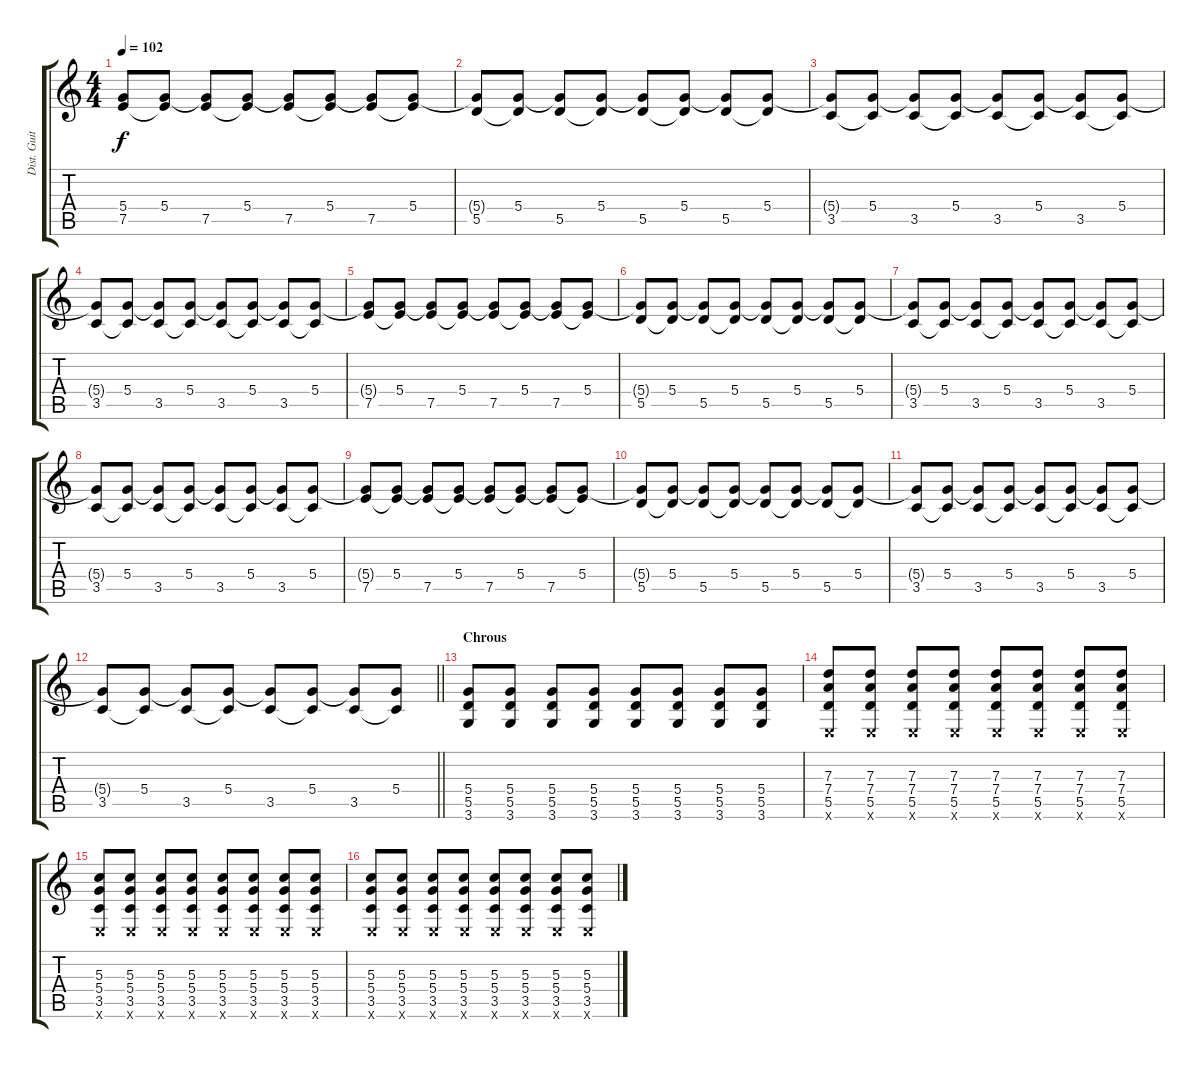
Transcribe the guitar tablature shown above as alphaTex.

\track ("Dist. Guitar" "Dist. Guit") {instrument distortionguitar}
\staff {score tabs}
\tuning (E4 B3 G3 D3 A2 E2) {hide}
\ts (4 4)
\tempo 102
\clef g2
\ks c
(5.4{t} 7.5).8{dy f} (5.4 7.5{t}).8 (5.4{t} 7.5).8 (5.4 7.5{t}).8 (5.4{t} 7.5).8 (5.4 7.5{t}).8 (5.4{t} 7.5).8 (5.4 7.5{t}).8 |
(5.4{t} 5.5).8 (5.4 5.5{t}).8 (5.4{t} 5.5).8 (5.4 5.5{t}).8 (5.4{t} 5.5).8 (5.4 5.5{t}).8 (5.4{t} 5.5).8 (5.4 5.5{t}).8 |
(5.4{t} 3.5).8 (5.4 3.5{t}).8 (5.4{t} 3.5).8 (5.4 3.5{t}).8 (5.4{t} 3.5).8 (5.4 3.5{t}).8 (5.4{t} 3.5).8 (5.4 3.5{t}).8 |
(5.4{t} 3.5).8 (5.4 3.5{t}).8 (5.4{t} 3.5).8 (5.4 3.5{t}).8 (5.4{t} 3.5).8 (5.4 3.5{t}).8 (5.4{t} 3.5).8 (5.4 3.5{t}).8 |
(5.4{t} 7.5).8 (5.4 7.5{t}).8 (5.4{t} 7.5).8 (5.4 7.5{t}).8 (5.4{t} 7.5).8 (5.4 7.5{t}).8 (5.4{t} 7.5).8 (5.4 7.5{t}).8 |
(5.4{t} 5.5).8 (5.4 5.5{t}).8 (5.4{t} 5.5).8 (5.4 5.5{t}).8 (5.4{t} 5.5).8 (5.4 5.5{t}).8 (5.4{t} 5.5).8 (5.4 5.5{t}).8 |
(5.4{t} 3.5).8 (5.4 3.5{t}).8 (5.4{t} 3.5).8 (5.4 3.5{t}).8 (5.4{t} 3.5).8 (5.4 3.5{t}).8 (5.4{t} 3.5).8 (5.4 3.5{t}).8 |
(5.4{t} 3.5).8 (5.4 3.5{t}).8 (5.4{t} 3.5).8 (5.4 3.5{t}).8 (5.4{t} 3.5).8 (5.4 3.5{t}).8 (5.4{t} 3.5).8 (5.4 3.5{t}).8 |
(5.4{t} 7.5).8 (5.4 7.5{t}).8 (5.4{t} 7.5).8 (5.4 7.5{t}).8 (5.4{t} 7.5).8 (5.4 7.5{t}).8 (5.4{t} 7.5).8 (5.4 7.5{t}).8 |
(5.4{t} 5.5).8 (5.4 5.5{t}).8 (5.4{t} 5.5).8 (5.4 5.5{t}).8 (5.4{t} 5.5).8 (5.4 5.5{t}).8 (5.4{t} 5.5).8 (5.4 5.5{t}).8 |
(5.4{t} 3.5).8 (5.4 3.5{t}).8 (5.4{t} 3.5).8 (5.4 3.5{t}).8 (5.4{t} 3.5).8 (5.4 3.5{t}).8 (5.4{t} 3.5).8 (5.4 3.5{t}).8 |
\barLineRight lightlight
(5.4{t} 3.5).8 (5.4 3.5{t}).8 (5.4{t} 3.5).8 (5.4 3.5{t}).8 (5.4{t} 3.5).8 (5.4 3.5{t}).8 (5.4{t} 3.5).8 (5.4 3.5{t}).8 |
\section ("" "Chrous")
(5.4 5.5 3.6).8 (5.4 5.5 3.6).8 (5.4 5.5 3.6).8 (5.4 5.5 3.6).8 (5.4 5.5 3.6).8 (5.4 5.5 3.6).8 (5.4 5.5 3.6).8 (5.4 5.5 3.6).8 |
(7.3 7.4 5.5 0.6{x}).8 (7.3 7.4 5.5 0.6{x}).8 (7.3 7.4 5.5 0.6{x}).8 (7.3 7.4 5.5 0.6{x}).8 (7.3 7.4 5.5 0.6{x}).8 (7.3 7.4 5.5 0.6{x}).8 (7.3 7.4 5.5 0.6{x}).8 (7.3 7.4 5.5 0.6{x}).8 |
(5.3 5.4 3.5 0.6{x}).8 (5.3 5.4 3.5 0.6{x}).8 (5.3 5.4 3.5 0.6{x}).8 (5.3 5.4 3.5 0.6{x}).8 (5.3 5.4 3.5 0.6{x}).8 (5.3 5.4 3.5 0.6{x}).8 (5.3 5.4 3.5 0.6{x}).8 (5.3 5.4 3.5 0.6{x}).8 |
(5.3 5.4 3.5 0.6{x}).8 (5.3 5.4 3.5 0.6{x}).8 (5.3 5.4 3.5 0.6{x}).8 (5.3 5.4 3.5 0.6{x}).8 (5.3 5.4 3.5 0.6{x}).8 (5.3 5.4 3.5 0.6{x}).8 (5.3 5.4 3.5 0.6{x}).8 (5.3 5.4 3.5 0.6{x}).8
